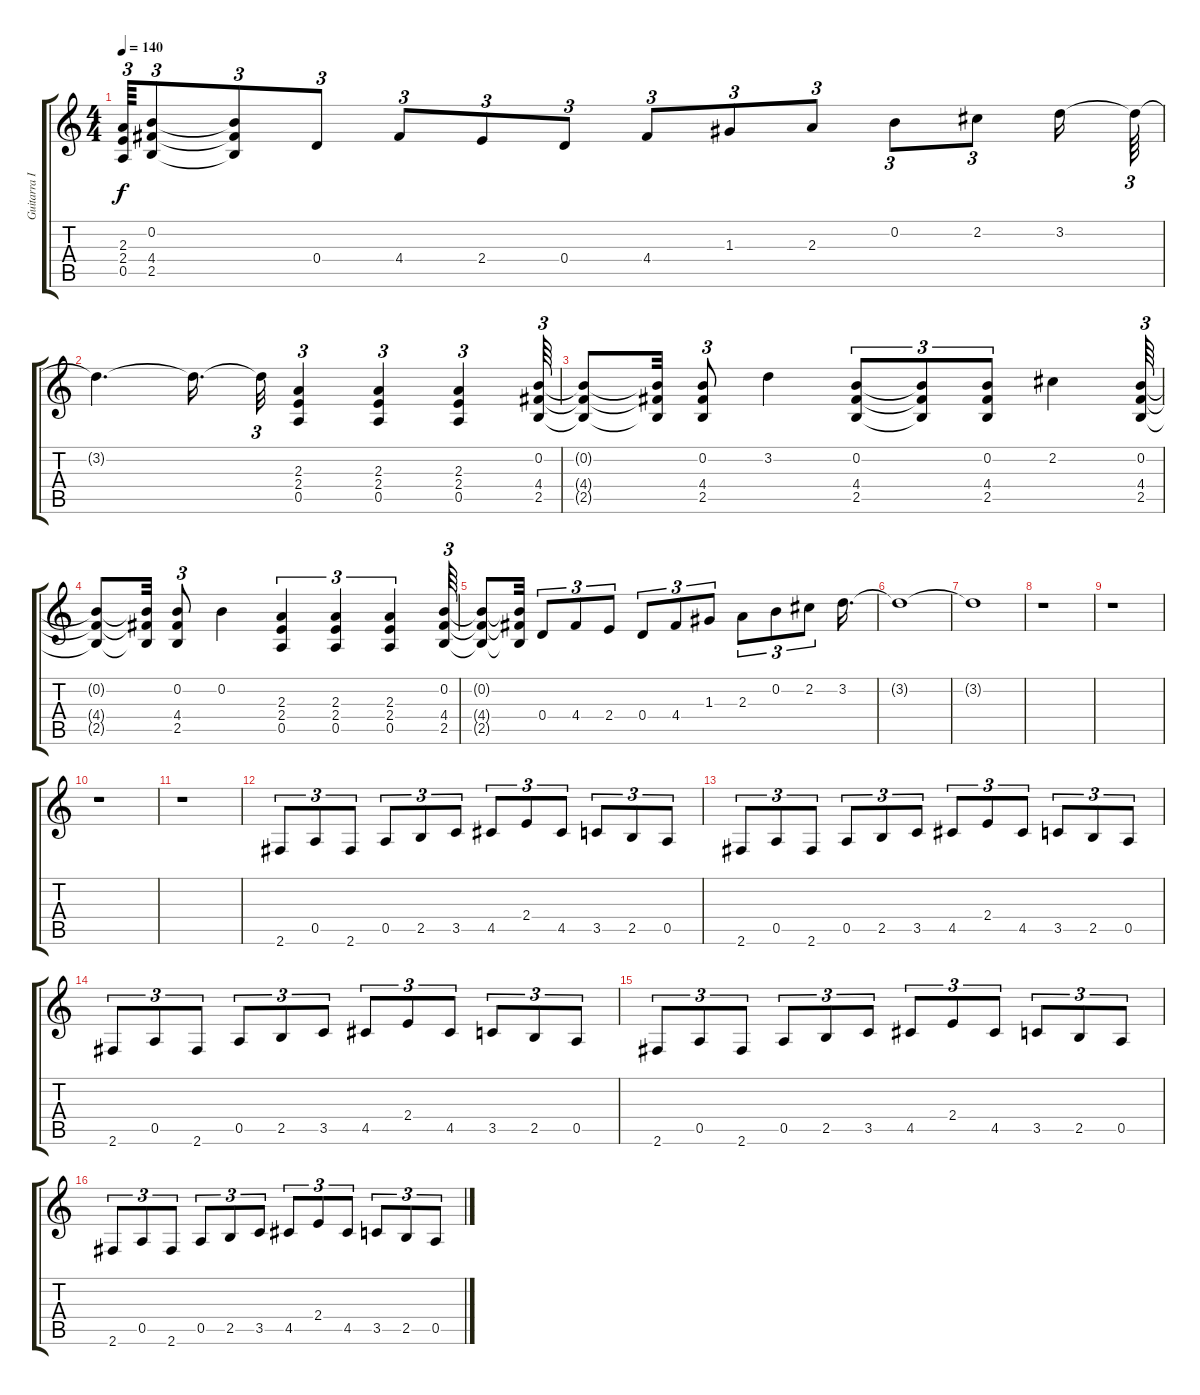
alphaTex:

\track ("Guitarra II" "Guitarra I") {instrument distortionguitar}
\staff {score tabs}
\tuning (E4 B3 G3 D3 A2 E2) {hide}
\ts (4 4)
\tempo 140
\clef g2
\ks c
(2.3{t} 2.4{t} 0.5{t}).64{tu (3 2) dy f} (0.2 4.4 2.5).8{tu (3 2)} (0.2{t} 4.4{t} 2.5{t}).8{tu (3 2)} 0.4.8{tu (3 2)} 4.4.8{tu (3 2)} 2.4.8{tu (3 2)} 0.4.8{tu (3 2)} 4.4.8{tu (3 2)} 1.3.8{tu (3 2)} 2.3.8{tu (3 2)} 0.2.8{tu (3 2)} 2.2.8{tu (3 2)} 3.2.16 3.2{t}.64{tu (3 2)} |
3.2{t}.4{d} 3.2{t}.16{d} 3.2{t}.32{tu (3 2)} (2.3 2.4 0.5).4{tu (3 2)} (2.3 2.4 0.5).4{tu (3 2)} (2.3 2.4 0.5).4{tu (3 2)} (0.2 4.4 2.5).64{tu (3 2)} |
(0.2{t} 4.4{t} 2.5{t}).8 (0.2{t} 4.4{t} 2.5{t}).32 (0.2 4.4 2.5).8{tu (3 2)} 3.2.4 (0.2 4.4 2.5).8{tu (3 2)} (0.2{t} 4.4{t} 2.5{t}).8{tu (3 2)} (0.2 4.4 2.5).8{tu (3 2)} 2.2.4 (0.2 4.4 2.5).64{tu (3 2)} |
(0.2{t} 4.4{t} 2.5{t}).8 (0.2{t} 4.4{t} 2.5{t}).32 (0.2 4.4 2.5).8{tu (3 2)} 0.2.4 (2.3 2.4 0.5).4{tu (3 2)} (2.3 2.4 0.5).4{tu (3 2)} (2.3 2.4 0.5).4{tu (3 2)} (0.2 4.4 2.5).64{tu (3 2)} |
(0.2{t} 4.4{t} 2.5{t}).8 (0.2{t} 4.4{t} 2.5{t}).32 0.4.8{tu (3 2)} 4.4.8{tu (3 2)} 2.4.8{tu (3 2)} 0.4.8{tu (3 2)} 4.4.8{tu (3 2)} 1.3.8{tu (3 2)} 2.3.8{tu (3 2)} 0.2.8{tu (3 2)} 2.2.8{tu (3 2)} 3.2.16{d} |
3.2{t}.1 |
3.2{t}.1 |
r.1 |
r.1 |
r.1 |
r.1 |
2.6.8{tu (3 2)} 0.5.8{tu (3 2)} 2.6.8{tu (3 2)} 0.5.8{tu (3 2)} 2.5.8{tu (3 2)} 3.5.8{tu (3 2)} 4.5.8{tu (3 2)} 2.4.8{tu (3 2)} 4.5.8{tu (3 2)} 3.5.8{tu (3 2)} 2.5.8{tu (3 2)} 0.5.8{tu (3 2)} |
2.6.8{tu (3 2)} 0.5.8{tu (3 2)} 2.6.8{tu (3 2)} 0.5.8{tu (3 2)} 2.5.8{tu (3 2)} 3.5.8{tu (3 2)} 4.5.8{tu (3 2)} 2.4.8{tu (3 2)} 4.5.8{tu (3 2)} 3.5.8{tu (3 2)} 2.5.8{tu (3 2)} 0.5.8{tu (3 2)} |
2.6.8{tu (3 2)} 0.5.8{tu (3 2)} 2.6.8{tu (3 2)} 0.5.8{tu (3 2)} 2.5.8{tu (3 2)} 3.5.8{tu (3 2)} 4.5.8{tu (3 2)} 2.4.8{tu (3 2)} 4.5.8{tu (3 2)} 3.5.8{tu (3 2)} 2.5.8{tu (3 2)} 0.5.8{tu (3 2)} |
2.6.8{tu (3 2)} 0.5.8{tu (3 2)} 2.6.8{tu (3 2)} 0.5.8{tu (3 2)} 2.5.8{tu (3 2)} 3.5.8{tu (3 2)} 4.5.8{tu (3 2)} 2.4.8{tu (3 2)} 4.5.8{tu (3 2)} 3.5.8{tu (3 2)} 2.5.8{tu (3 2)} 0.5.8{tu (3 2)} |
2.6.8{tu (3 2)} 0.5.8{tu (3 2)} 2.6.8{tu (3 2)} 0.5.8{tu (3 2)} 2.5.8{tu (3 2)} 3.5.8{tu (3 2)} 4.5.8{tu (3 2)} 2.4.8{tu (3 2)} 4.5.8{tu (3 2)} 3.5.8{tu (3 2)} 2.5.8{tu (3 2)} 0.5.8{tu (3 2)}
